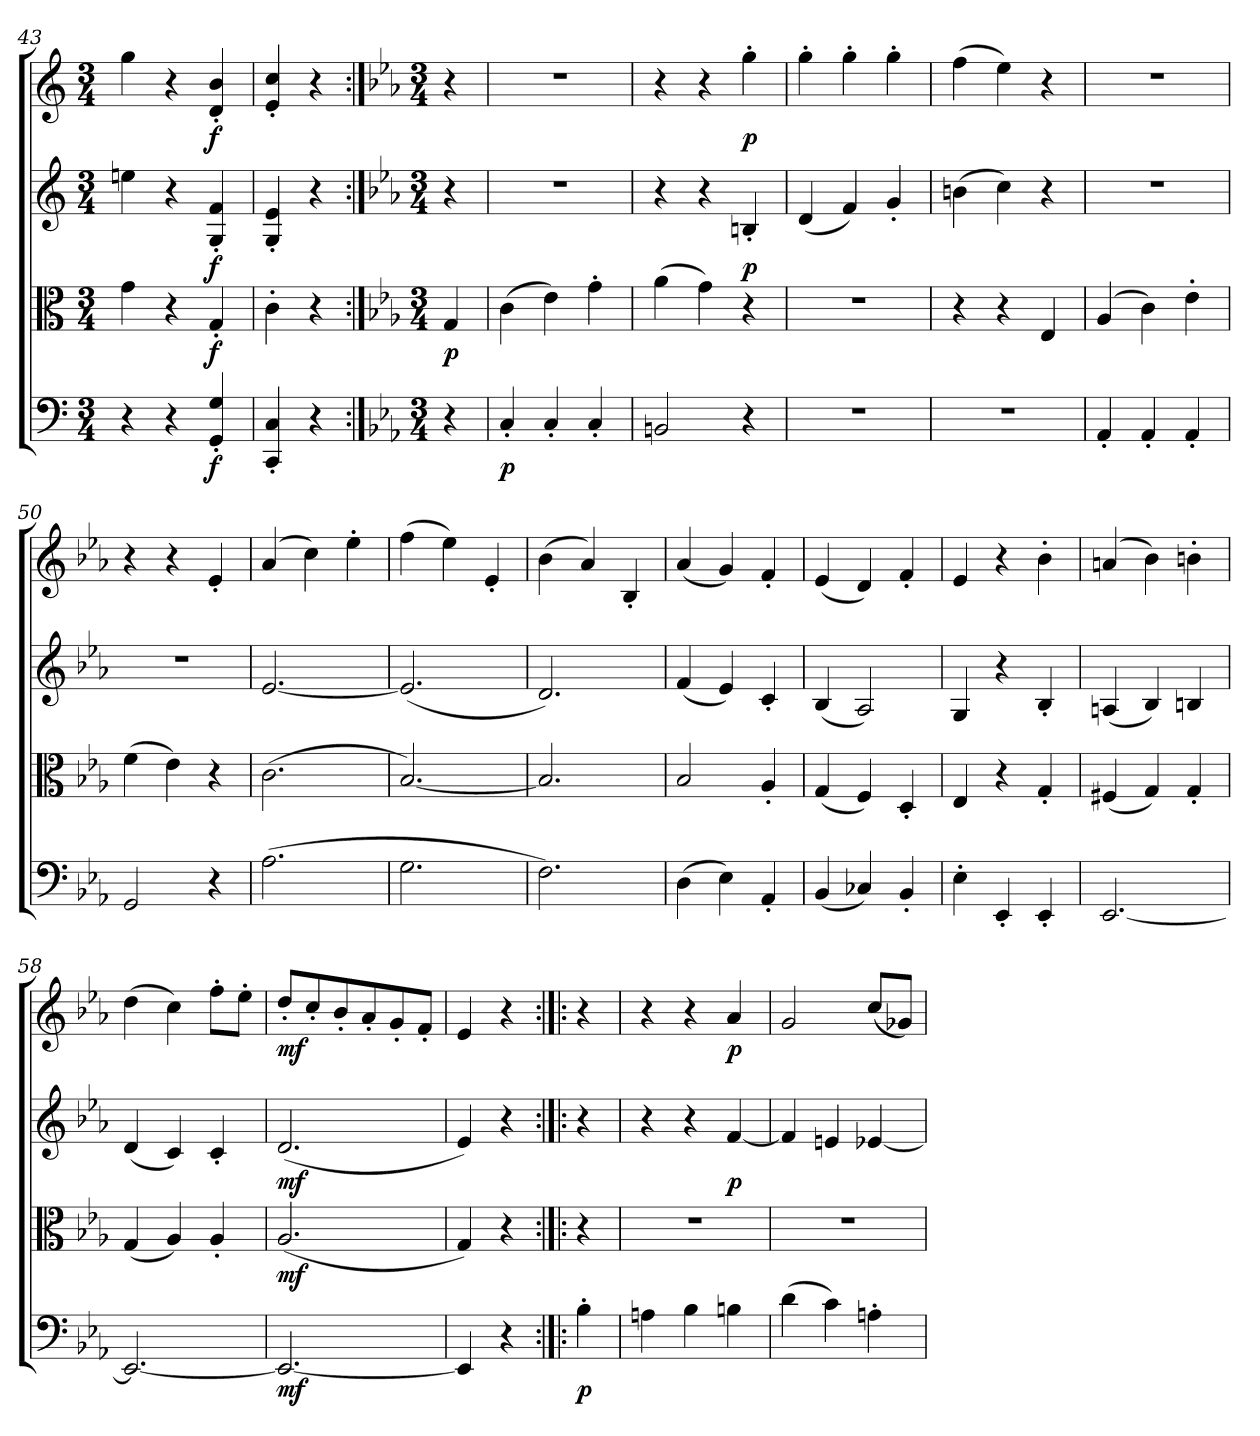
**kern	**dynam	**kern	**dynam	**kern	**dynam	**kern	**dynam
*part4	*part4	*part3	*part3	*part2	*part2	*part1	*part1
*staff4	*staff4	*staff3	*staff3	*staff2	*staff2	*staff1	*staff1
*clefF4	*	*clefC3	*	*clefG2	*	*clefG2	*
*k[]	*	*k[]	*	*k[]	*	*k[]	*
*C:	*	*C:	*	*C:	*	*C:	*
*M3/4	*	*M3/4	*	*M3/4	*	*M3/4	*
=43	=43	=43	=43	=43	=43	=43	=43
4r	.	4g\	.	4een\	.	4gg\	.
4r	.	4r	.	4r	.	4r	.
4GG'/ 4G'/	f	4G'/	f	4G'/ 4f'/	f	4d'/ 4b'/	f
=44	=44	=44	=44	=44	=44	=44	=44
4CC'/ 4C'/	.	4c'\	.	4G'/ 4e'/	.	4e'/ 4cc'/	.
4r	.	4r	.	4r	.	4r	.
=:|!	=:|!	=:|!	=:|!	=:|!	=:|!	=:|!	=:|!
*k[b-e-a-]	*	*k[b-e-a-]	*	*k[b-e-a-]	*	*k[b-e-a-]	*
*c:	*	*c:	*	*c:	*	*c:	*
*M3/4	*	*M3/4	*	*M3/4	*	*M3/4	*
4r	.	4G/	p	4r	.	4r	.
=45	=45	=45	=45	=45	=45	=45	=45
4C'/	p	(4c\	.	2.r	.	2.r	.
4C'/	.	4e-\)	.	.	.	.	.
4C'/	.	4g'\	.	.	.	.	.
=46	=46	=46	=46	=46	=46	=46	=46
2BBn/	.	(4a-\	.	4r	.	4r	.
.	.	4g\)	.	4r	.	4r	.
4r	.	4r	.	4Bn'/	p	4gg'\	p
=47	=47	=47	=47	=47	=47	=47	=47
2.r	.	2.r	.	(4d/	.	4gg'\	.
.	.	.	.	4f/)	.	4gg'\	.
.	.	.	.	4g'/	.	4gg'\	.
=48	=48	=48	=48	=48	=48	=48	=48
2.r	.	4r	.	(4bn\	.	(4ff\	.
.	.	4r	.	4cc\)	.	4ee-\)	.
.	.	4E-/	.	4r	.	4r	.
=49	=49	=49	=49	=49	=49	=49	=49
4AA-'/	.	(4A-/	.	2.r	.	2.r	.
4AA-'/	.	4c\)	.	.	.	.	.
4AA-'/	.	4e-'\	.	.	.	.	.
=50	=50	=50	=50	=50	=50	=50	=50
2GG/	.	(4f\	.	2.r	.	4r	.
.	.	4e-\)	.	.	.	4r	.
4r	.	4r	.	.	.	4e-'/	.
=51	=51	=51	=51	=51	=51	=51	=51
(2.A-\	.	(2.c\	.	[2.e-/	.	(4a-/	.
.	.	.	.	.	.	4cc\)	.
.	.	.	.	.	.	4ee-'\	.
=52	=52	=52	=52	=52	=52	=52	=52
2.G\	.	[2.B-/)	.	(2.e-/]	.	(4ff\	.
.	.	.	.	.	.	4ee-\)	.
.	.	.	.	.	.	4e-'/	.
=53	=53	=53	=53	=53	=53	=53	=53
2.F\)	.	2.B-/]	.	2.d/)	.	(4b-\	.
.	.	.	.	.	.	4a-/)	.
.	.	.	.	.	.	4B-'/	.
=54	=54	=54	=54	=54	=54	=54	=54
(4D\	.	2B-/	.	(4f/	.	(4a-/	.
4E-\)	.	.	.	4e-/)	.	4g/)	.
4AA-'/	.	4A-'/	.	4c'/	.	4f'/	.
=55	=55	=55	=55	=55	=55	=55	=55
(4BB-/	.	(4G/	.	(4B-/	.	(4e-/	.
4C-X/)	.	4F/)	.	2A-/)	.	4d/)	.
4BB-'/	.	4D'/	.	.	.	4f'/	.
=56	=56	=56	=56	=56	=56	=56	=56
4E-'\	.	4E-/	.	4G/	.	4e-/	.
4EE-'/	.	4r	.	4r	.	4r	.
4EE-'/	.	4G'/	.	4B-'/	.	4b-'\	.
=57	=57	=57	=57	=57	=57	=57	=57
[2.EE-/	.	(4F#X/	.	(4An/	.	(4an/	.
.	.	4G/)	.	4B-/)	.	4b-\)	.
.	.	4G'/	.	4Bn/	.	4bn'\	.
=58	=58	=58	=58	=58	=58	=58	=58
2.EE-/_	.	(4G/	.	(4d/	.	(4dd\	.
.	.	4A-/)	.	4c/)	.	4cc\)	.
.	.	4A-'/	.	4c'/	.	8ff'\L	.
.	.	.	.	.	.	8ee-'\J	.
=59	=59	=59	=59	=59	=59	=59	=59
2.EE-/_	mf	(2.A-/	mf	(2.d/	mf	8dd'/L	mf
.	.	.	.	.	.	8cc'/	.
.	.	.	.	.	.	8b-'/	.
.	.	.	.	.	.	8a-'/	.
.	.	.	.	.	.	8g'/	.
.	.	.	.	.	.	8f'/J	.
=60	=60	=60	=60	=60	=60	=60	=60
4EE-/]	.	4G/)	.	4e-/)	.	4e-/	.
4r	.	4r	.	4r	.	4r	.
=:|!|:	=:|!|:	=:|!|:	=:|!|:	=:|!|:	=:|!|:	=:|!|:	=:|!|:
4B-'\	p	4r	.	4r	.	4r	.
=61	=61	=61	=61	=61	=61	=61	=61
4An\	.	2.r	.	4r	.	4r	.
4B-\	.	.	.	4r	.	4r	.
4Bn\	.	.	.	[4f/	p	4a-/	p
=62	=62	=62	=62	=62	=62	=62	=62
(4d\	.	2.r	.	4f/]	.	2g/	.
4c\)	.	.	.	4en/	.	.	.
4An'\	.	.	.	[4e-X/	.	(8cc/L	.
.	.	.	.	.	.	8g-X/J)	.
=	=	=	=	=	=	=	=
*-	*-	*-	*-	*-	*-	*-	*-
